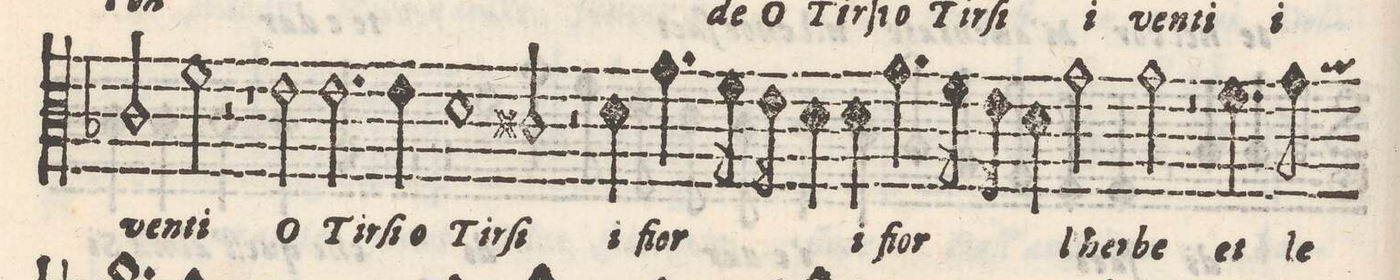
**kern	**text
*I"QVINTO	*
*clefC3	*
*k[b-]	*
*met(C)	*
*M2/1	*
2c/	ven-
2f\	-ti
2r	.
=17-	=17-
1r	.
2e\	O
2.e\	Tir-
=18-	=18-
4e\	-ſi o
1d	Tir-
2c#X/	-ſi
=19-	=19-
2r	.
4d\	i
4.g\	fior-
16f\	.
16e\	.
4d\	.
4d\	-i
4.g\	fior
=20-	=20-
16f\	.
16e\	.
4d\	.
2g\	l'her-
2g\	-be
2r	.
=21-	=21-
4.f\	et
8g\	le
*custos:a	*
*-	*-
